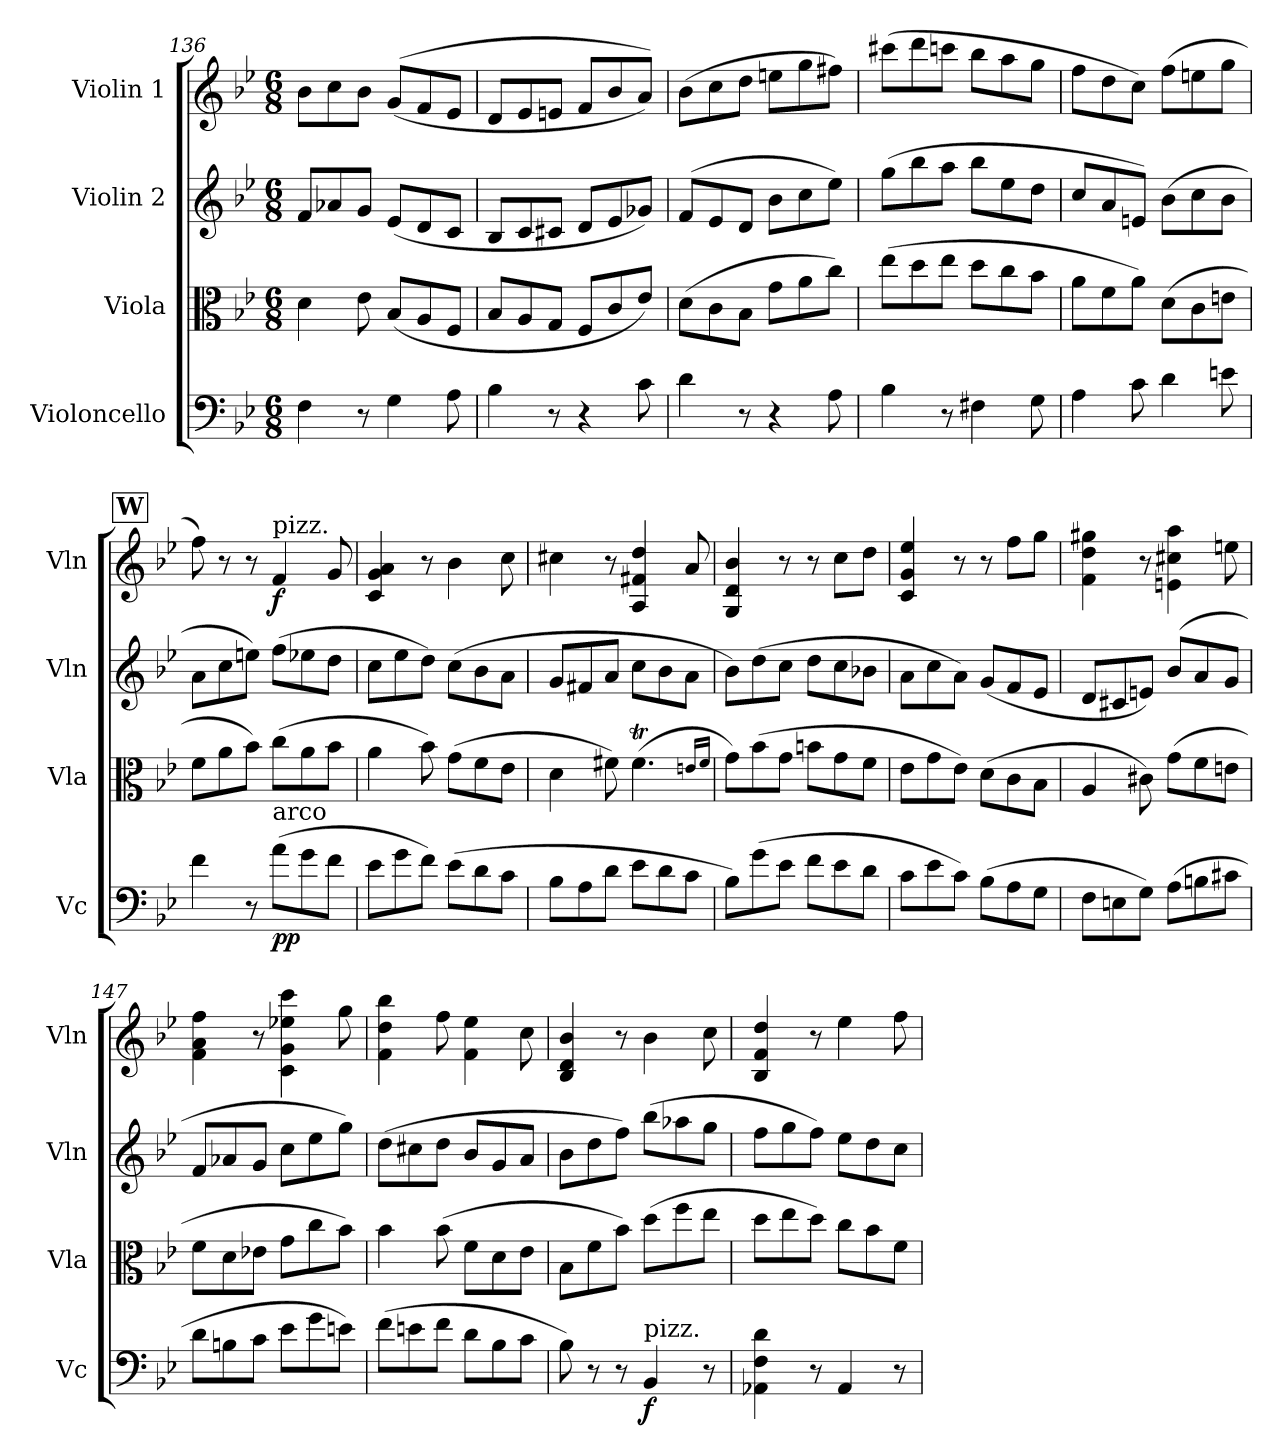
**kern	**dynam	**kern	**kern	**kern	**dynam
*part4	*part4	*part3	*part2	*part1	*part1
*staff4	*staff4	*staff3	*staff2	*staff1	*staff1
*I"Violoncello	*	*I"Viola	*I"Violin 2	*I"Violin 1	*
*I'Vc	*	*I'Vla	*I'Vln	*I'Vln	*
*clefF4	*	*clefC3	*clefG2	*clefG2	*
*k[b-e-]	*	*k[b-e-]	*k[b-e-]	*k[b-e-]	*
*M6/8	*	*M6/8	*M6/8	*M6/8	*
=136	=136	=136	=136	=136	=136
4F\	.	4d\	8f/L	8b-\L	.
.	.	.	8a-X/	8cc\	.
8r	.	8e-\	8g/J	8b-\J	.
4G\	.	(8B-/L	(8e-/L	((8g/L	.
.	.	8A/	8d/	8f/	.
8A\	.	8F/J	8c/J	8e-/J	.
=137	=137	=137	=137	=137	=137
4B-\	.	8B-/L	8B-/L	8d/L	.
.	.	8A/	8c/	8e-/	.
8r	.	8G/J	8c#X/J	8en/J	.
4r	.	8F/L	8d/L	8f/L	.
.	.	8c/	8e-/	8b-/	.
8c\	.	8e-/J)	8g-X/J)	8a/J))	.
!!LO:LB:g=z
=138	=138	=138	=138	=138	=138
4d\	.	(8d\L	(8f/L	(8b-\L	.
.	.	8c\	8e-/	8cc\	.
8r	.	8B-\J	8d/J	8dd\J	.
4r	.	8g\L	8b-\L	8een\L	.
.	.	8a\	8cc\	8gg\	.
8A\	.	8cc\J)	8ee-\J)	8ff#X\J)	.
=139	=139	=139	=139	=139	=139
4B-\	.	(8ee-\L	(8gg\L	(8ccc#X\L	.
.	.	8dd\	8bb-\	8ddd\	.
8r	.	8ee-\J	8aa\J	8cccn\J	.
4F#X\	.	8dd\L	8bb-\L	8bb-\L	.
.	.	8cc\	8ee-\	8aa\	.
8G\	.	8b-\J	8dd\J	8gg\J	.
=140	=140	=140	=140	=140	=140
4A\	.	8a\L	8cc/L	8ff\L	.
.	.	8f\	8a/	8dd\	.
8c\	.	8a\J)	8en/J)	8cc\J)	.
4d\	.	(8d\L	(8b-\L	(8ff\L	.
.	.	8c\	8cc\	8een\	.
8en\	.	8en\J	8b-\J	8gg\J	.
!!LO:REH:place=s1:a:B:cj:fs=14:t=W
=141	=141	=141	=141	=141	=141
4f\	.	8f\L	8a\L	8ff\)	.
.	.	8a\	8cc\	8r	.
8r	.	8b-\J)	8een\J)	8r	.
!	!	!	!	!LO:TX:a:t=pizz.	!
!LO:TX:a:t=arco	!	!	!	!	!
!	!LO:DY:b	!	!	!	!LO:DY:b
(8a\L	pp	(8cc\L	(8ff\L	4f/	f
8g\	.	8a\	8ee-X\	.	.
8f\J	.	8b-\J	8dd\J	8g/	.
=142	=142	=142	=142	=142	=142
8e-\L	.	4a\	8cc\L	4c/ 4g/ 4a/	.
8g\	.	.	8ee-\	.	.
8f\J)	.	8b-\)	8dd\J)	8r	.
(8e-\L	.	(8g\L	(8cc\L	4b-\	.
8d\	.	8f\	8b-\	.	.
8c\J	.	8e-\J	8a\J	8cc\	.
=143	=143	=143	=143	=143	=143
8B-\L	.	4d\	8g/L	4cc#X\	.
8A\	.	.	8f#X/	.	.
8d\J	.	8f#X\)	8a/J	8r	.
8e-\L	.	(4.f#t\	8cc\L	4A/ 4f#X/ 4dd/	.
8d\	.	.	8b-\	.	.
8c\J	.	.	8a\J	8a/	.
.	.	16qen/LL	.	.	.
.	.	16qf#/JJ	.	.	.
!!LO:LB:g=z
=144	=144	=144	=144	=144	=144
8B-\L)	.	8g\L)	8b-\L)	4G/ 4d/ 4b-/	.
(8g\	.	(8b-\	(8dd\	.	.
8e-\J	.	8g\J	8cc\J	8r	.
8f\L	.	8bn\L	8dd\L	8r	.
8e-\	.	8g\	8cc\	8cc\L	.
8d\J	.	8f\J	8b-X\J	8dd\J	.
=145	=145	=145	=145	=145	=145
8c\L	.	8e-\L	8a\L	4c/ 4g/ 4ee-/	.
8e-\	.	8g\	8cc\	.	.
8c\J)	.	8e-\J)	8a\J)	8r	.
(8B-\L	.	(8d\L	(8g/L	8r	.
8A\	.	8c\	8f/	8ff\L	.
8G\J	.	8B-\J	8e-/J	8gg\J	.
=146	=146	=146	=146	=146	=146
8F\L	.	4A/	8d/L	4f\ 4dd\ 4gg#X\	.
8En\	.	.	8c#X/	.	.
8G\J)	.	8c#X\)	8en/J)	8r	.
(8A\L	.	(8g\L	(8b-/L	4en\ 4cc#X\ 4aa\	.
8Bn\	.	8f\	8a/	.	.
8c#X\J	.	8en\J	8g/J	8een\	.
=147	=147	=147	=147	=147	=147
8d\L	.	8f\L	8f/L	4f\ 4a\ 4ff\	.
8Bn\	.	8d\	8a-X/	.	.
8c\J	.	8e-X\J	8g/J	8r	.
8e-\L	.	8g\L	8cc\L	4c\ 4g\ 4ee-X\ 4ccc\	.
8g\	.	8cc\	8ee-\	.	.
8en\J)	.	8b-\J)	8gg\J)	8gg\	.
=148	=148	=148	=148	=148	=148
(8f\L	.	4b-\	(8dd\L	4f\ 4dd\ 4bb-\	.
8en\	.	.	8cc#X\	.	.
8f\J	.	(8b-\	8dd\J	8ff\	.
8d\L	.	8f\L	8b-/L	4f\ 4ee-\	.
8B-\	.	8d\	8g/	.	.
8c\J	.	8e-\J	8a/J	8cc\	.
=149	=149	=149	=149	=149	=149
8B-\)	.	8B-\L	8b-\L	4B-/ 4d/ 4b-/	.
8r	.	8f\	8dd\	.	.
8r	.	8b-\J)	8ff\J)	8r	.
!LO:TX:a:t=pizz.	!	!	!	!	!
!	!LO:DY:b	!	!	!	!
4BB-/	f	(8dd\L	(8bb-\L	4b-\	.
.	.	8ff\	8aa-X\	.	.
8r	.	8ee-\J	8gg\J	8cc\	.
!!LO:LB:g=z
=150	=150	=150	=150	=150	=150
4AA-X\ 4F\ 4d\	.	8dd\L	8ff\L	4B-/ 4f/ 4dd/	.
.	.	8ee-\	8gg\	.	.
8r	.	8dd\J)	8ff\J)	8r	.
4AA-/	.	8cc\L	8ee-\L	4ee-\	.
.	.	8b-\	8dd\	.	.
8r	.	8f\J	8cc\J	8ff\	.
=	=	=	=	=	=
*-	*-	*-	*-	*-	*-
